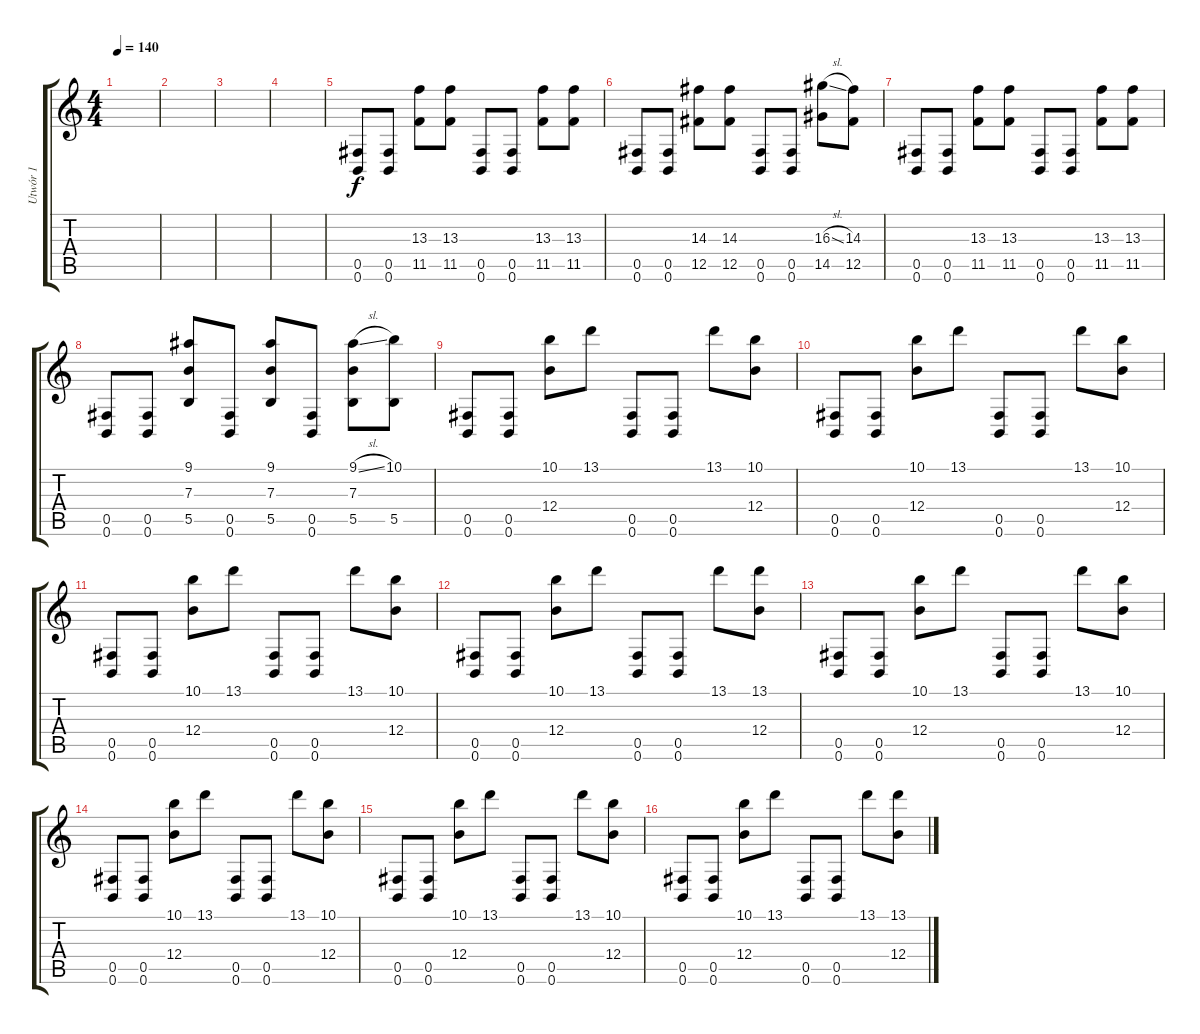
\track ("Utwór 1" "Utwór 1") {instrument overdrivenguitar}
\staff {score tabs}
\tuning (Db4 Ab3 E3 B2 Gb2 B1) {hide}
\ts (4 4)
\tempo 140
\clef g2
\ks c
|
|
|
|
(0.5 0.6).8 (0.5 0.6).8 (13.3 11.5).8 (13.3 11.5).8 (0.5 0.6).8 (0.5 0.6).8 (13.3 11.5).8 (13.3 11.5).8 |
(0.5 0.6).8 (0.5 0.6).8 (14.3 12.5).8 (14.3 12.5).8 (0.5 0.6).8 (0.5 0.6).8 (16.3{sl} 14.5).8 (14.3 12.5).8 |
(0.5 0.6).8 (0.5 0.6).8 (13.3 11.5).8 (13.3 11.5).8 (0.5 0.6).8 (0.5 0.6).8 (13.3 11.5).8 (13.3 11.5).8 |
(0.5 0.6).8 (0.5 0.6).8 (9.1 7.3 5.5).8 (0.5 0.6).8 (9.1 7.3 5.5).8 (0.5 0.6).8 (9.1{sl} 7.3 5.5).8 (10.1 5.5).8 |
(0.5 0.6).8 (0.5 0.6).8 (10.1 12.4).8 13.1.8 (0.5 0.6).8 (0.5 0.6).8 13.1.8 (10.1 12.4).8 |
(0.5 0.6).8 (0.5 0.6).8 (10.1 12.4).8 13.1.8 (0.5 0.6).8 (0.5 0.6).8 13.1.8 (10.1 12.4).8 |
(0.5 0.6).8 (0.5 0.6).8 (10.1 12.4).8 13.1.8 (0.5 0.6).8 (0.5 0.6).8 13.1.8 (10.1 12.4).8 |
(0.5 0.6).8 (0.5 0.6).8 (10.1 12.4).8 13.1.8 (0.5 0.6).8 (0.5 0.6).8 13.1.8 (13.1 12.4).8 |
(0.5 0.6).8 (0.5 0.6).8 (10.1 12.4).8 13.1.8 (0.5 0.6).8 (0.5 0.6).8 13.1.8 (10.1 12.4).8 |
(0.5 0.6).8 (0.5 0.6).8 (10.1 12.4).8 13.1.8 (0.5 0.6).8 (0.5 0.6).8 13.1.8 (10.1 12.4).8 |
(0.5 0.6).8 (0.5 0.6).8 (10.1 12.4).8 13.1.8 (0.5 0.6).8 (0.5 0.6).8 13.1.8 (10.1 12.4).8 |
(0.5 0.6).8 (0.5 0.6).8 (10.1 12.4).8 13.1.8 (0.5 0.6).8 (0.5 0.6).8 13.1.8 (13.1 12.4).8
